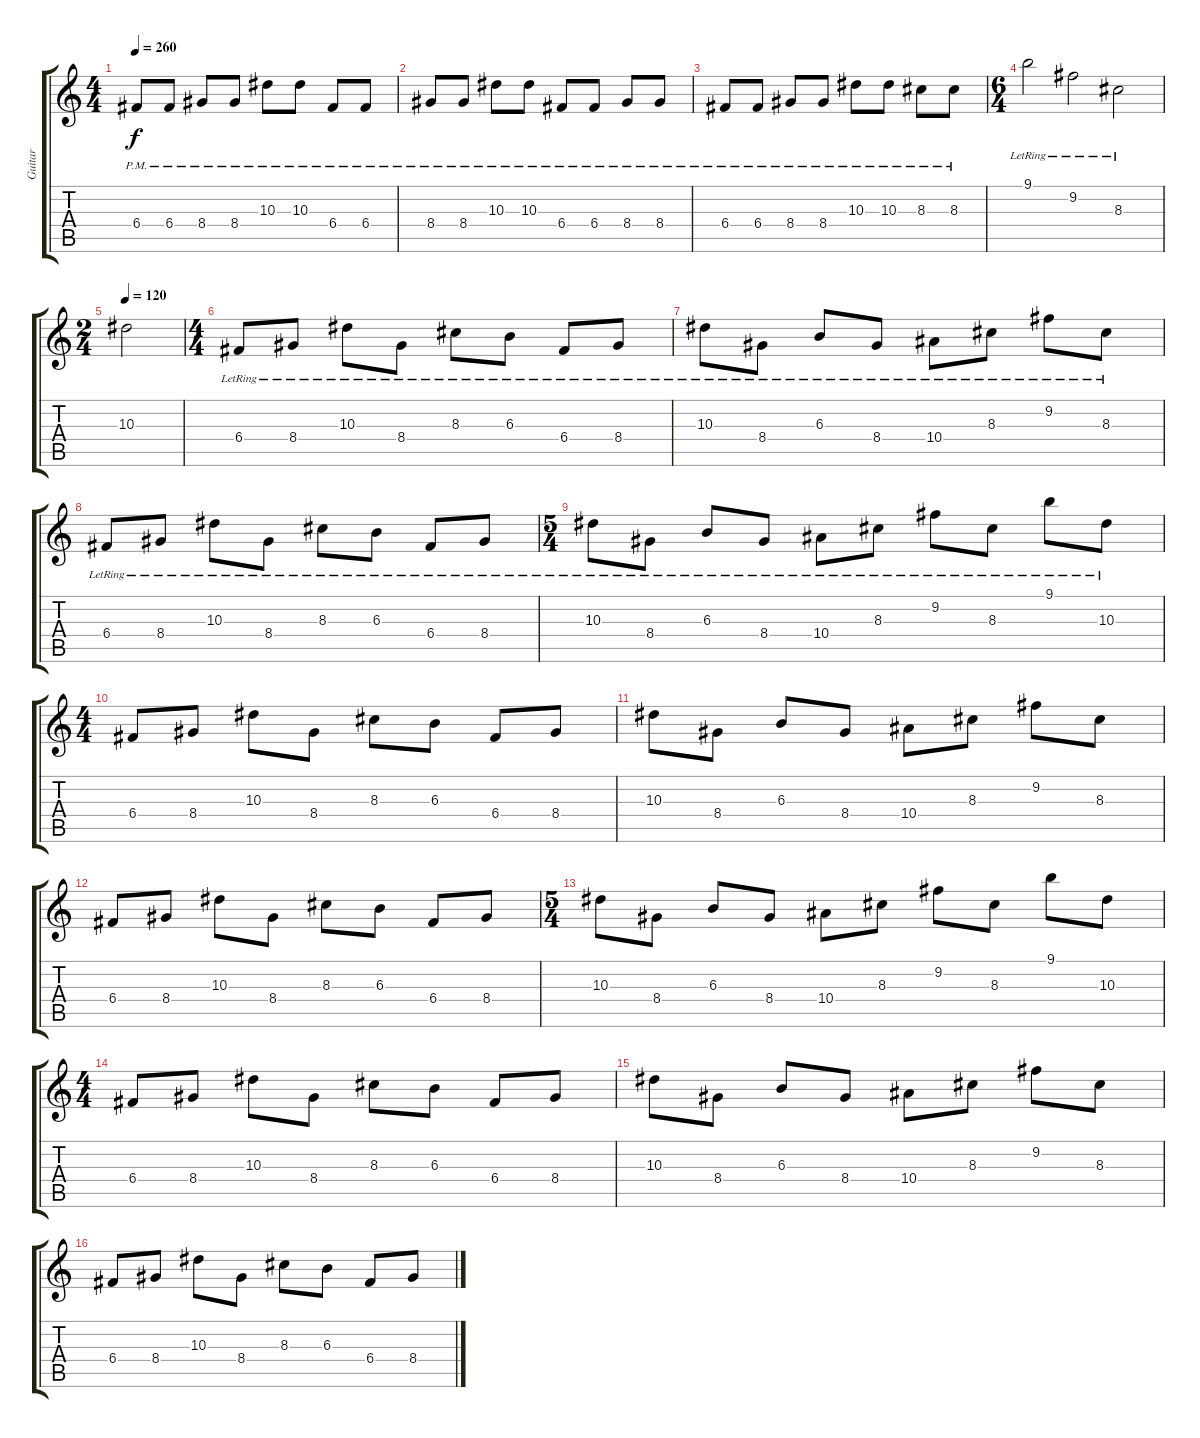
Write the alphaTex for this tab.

\track ("Guitar" "Guitar") {instrument acousticguitarsteel}
\staff {score tabs}
\tuning (D4 A3 F3 C3 G2 C2) {hide}
\ts (4 4)
\tempo 260
\clef g2
\ks c
6.4{pm}.8{dy f} 6.4{pm}.8 8.4{pm}.8 8.4{pm}.8 10.3{pm}.8 10.3{pm}.8 6.4{pm}.8 6.4{pm}.8 |
8.4{pm}.8 8.4{pm}.8 10.3{pm}.8 10.3{pm}.8 6.4{pm}.8 6.4{pm}.8 8.4{pm}.8 8.4{pm}.8 |
6.4{pm}.8 6.4{pm}.8 8.4{pm}.8 8.4{pm}.8 10.3{pm}.8 10.3{pm}.8 8.3{pm}.8 8.3{pm}.8 |
\ts (6 4)
9.1{lr}.2 9.2{lr}.2 8.3{lr}.2 |
\ts (2 4)
\tempo 120
10.3.2 |
\ts (4 4)
6.4{lr}.8 8.4{lr}.8 10.3{lr}.8 8.4{lr}.8 8.3{lr}.8 6.3{lr}.8 6.4{lr}.8 8.4{lr}.8 |
10.3{lr}.8 8.4{lr}.8 6.3{lr}.8 8.4{lr}.8 10.4{lr}.8 8.3{lr}.8 9.2{lr}.8 8.3{lr}.8 |
6.4{lr}.8 8.4{lr}.8 10.3{lr}.8 8.4{lr}.8 8.3{lr}.8 6.3{lr}.8 6.4{lr}.8 8.4{lr}.8 |
\ts (5 4)
10.3{lr}.8 8.4{lr}.8 6.3{lr}.8 8.4{lr}.8 10.4{lr}.8 8.3{lr}.8 9.2{lr}.8 8.3{lr}.8 9.1{lr}.8 10.3{lr}.8 |
\ts (4 4)
6.4.8 8.4.8 10.3.8 8.4.8 8.3.8 6.3.8 6.4.8 8.4.8 |
10.3.8 8.4.8 6.3.8 8.4.8 10.4.8 8.3.8 9.2.8 8.3.8 |
6.4.8 8.4.8 10.3.8 8.4.8 8.3.8 6.3.8 6.4.8 8.4.8 |
\ts (5 4)
10.3.8 8.4.8 6.3.8 8.4.8 10.4.8 8.3.8 9.2.8 8.3.8 9.1.8 10.3.8 |
\ts (4 4)
6.4.8 8.4.8 10.3.8 8.4.8 8.3.8 6.3.8 6.4.8 8.4.8 |
10.3.8 8.4.8 6.3.8 8.4.8 10.4.8 8.3.8 9.2.8 8.3.8 |
6.4.8 8.4.8 10.3.8 8.4.8 8.3.8 6.3.8 6.4.8 8.4.8
